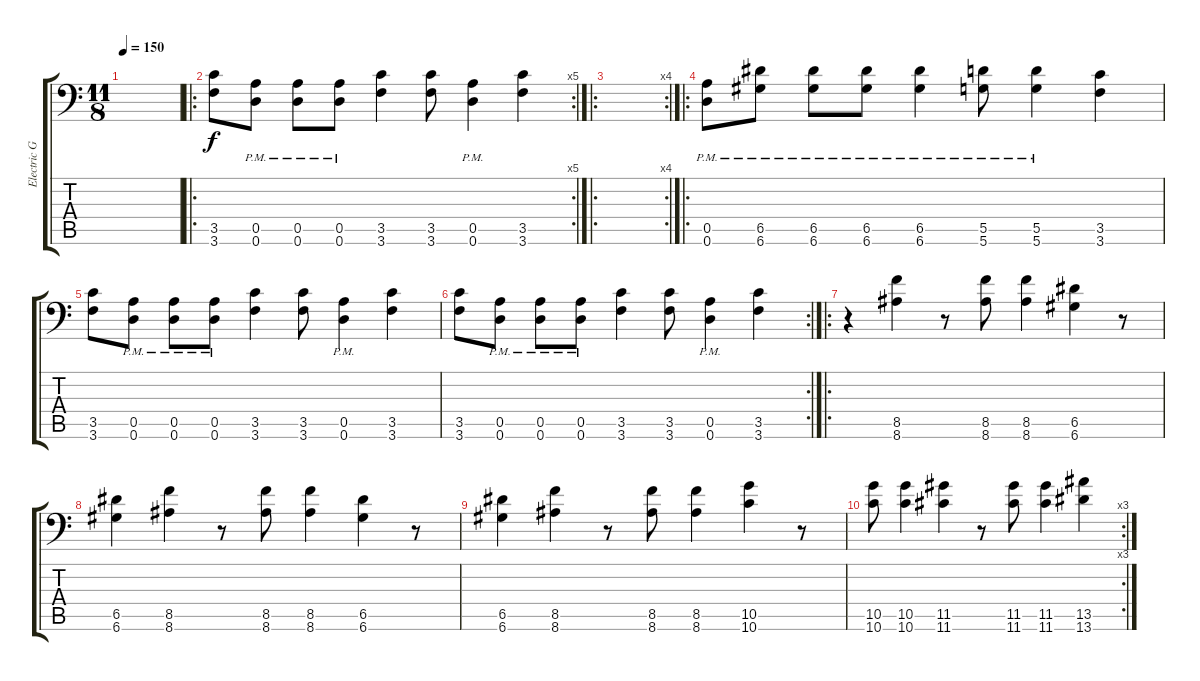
\track ("Electric Guitar" "Electric G") {instrument overdrivenguitar}
\staff {score tabs}
\tuning (E4 B3 G3 D3 A2 D2) {hide}
\ts (11 8)
\tempo 150
\clef f4
\ks c
|
\ro
\rc 5
(3.5 3.6).8 (0.5{pm} 0.6{pm}).8 (0.5{pm} 0.6{pm}).8 (0.5{pm} 0.6{pm}).8 (3.5 3.6).4 (3.5 3.6).8 (0.5{pm} 0.6{pm}).4 (3.5 3.6).4 |
\ro
\rc 4
|
\ro
(0.5{pm} 0.6{pm}).8 (6.5{pm} 6.6{pm}).8 (6.5{pm} 6.6{pm}).8 (6.5{pm} 6.6{pm}).8 (6.5{pm} 6.6{pm}).4 (5.5{pm} 5.6{pm}).8 (5.5{pm} 5.6{pm}).4 (3.5 3.6).4 |
(3.5 3.6).8 (0.5{pm} 0.6{pm}).8 (0.5{pm} 0.6{pm}).8 (0.5{pm} 0.6{pm}).8 (3.5 3.6).4 (3.5 3.6).8 (0.5{pm} 0.6{pm}).4 (3.5 3.6).4 |
\rc 2
(3.5 3.6).8 (0.5{pm} 0.6{pm}).8 (0.5{pm} 0.6{pm}).8 (0.5{pm} 0.6{pm}).8 (3.5 3.6).4 (3.5 3.6).8 (0.5{pm} 0.6{pm}).4 (3.5 3.6).4 |
\ro
r.4 (8.5 8.6).4 r.8 (8.5 8.6).8 (8.5 8.6).4 (6.5 6.6).4 r.8 |
(6.5 6.6).4 (8.5 8.6).4 r.8 (8.5 8.6).8 (8.5 8.6).4 (6.5 6.6).4 r.8 |
(6.5 6.6).4 (8.5 8.6).4 r.8 (8.5 8.6).8 (8.5 8.6).4 (10.5 10.6).4 r.8 |
\rc 3
(10.5 10.6).8 (10.5 10.6).4 (11.5 11.6).4 r.8 (11.5 11.6).8 (11.5 11.6).4 (13.5 13.6).4
